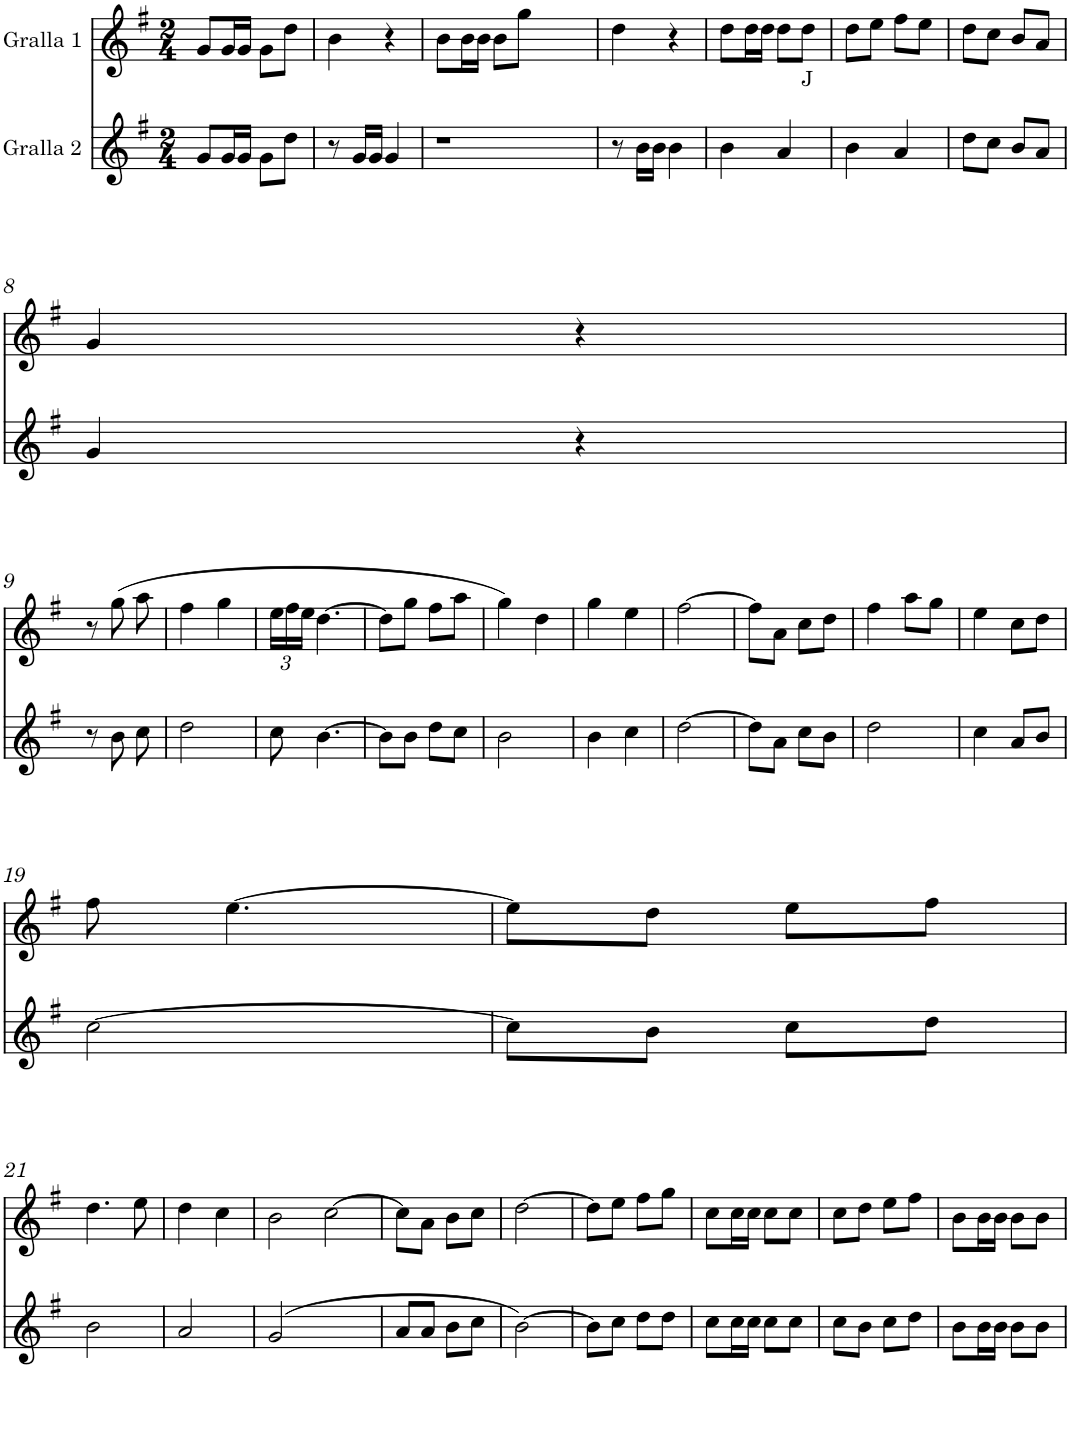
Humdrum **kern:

**kern	**kern
*part2	*part1
*staff2	*staff1
*I"Gralla 2	*I"Gralla 1
*clefG2	*clefG2
*k[f#]	*k[f#]
*M2/4	*M2/4
=1	=1
8g/L	8g/L
16g/L	16g/L
16g/JJ	16g/JJ
8g\L	8g\L
8dd\J	8dd\J
=2	=2
8r	4b\
16g/LL	.
16g/JJ	.
4g/	4r
=3	=3
2r	8b\L
.	16b\L
.	16b\JJ
.	8b\L
.	8gg\J
2ryy	2ryy
=4	=4
8r	4dd\
16b\LL	.
16b\JJ	.
4b\	4r
=5	=5
4b\	8dd\L
.	16dd\L
.	16dd\JJ
4a/	8dd\L
!	!LO:TX:b:t=J
.	8dd\J
=6	=6
4b\	8dd\L
.	8ee\J
4a/	8ff#\L
.	8ee\J
=7	=7
8dd\L	8dd\L
8cc\J	8cc\J
8b/L	8b/L
8a/J	8a/J
!!LO:LB:g=z
=8	=8
4g/	4g/
4r	4r
!!LO:LB:g=z
=9	=9
8r	8r
8b\	(>8gg\
8cc\	8aa\
=10	=10
2dd\	4ff#\
.	4gg\
=11	=11
*	*Xbrackettup
8cc\	24ee\LL
.	24ff#\
.	24ee\JJ
[4.b\	[4.dd\
=12	=12
8b\L]	8dd\L]
8b\J	8gg\J
8dd\L	8ff#\L
8cc\J	8aa\J
=13	=13
2b\	4gg\)
.	4dd\
=14	=14
4b\	4gg\
4cc\	4ee\
=15	=15
[2dd\	[2ff#\
=16	=16
8dd\L]	8ff#\L]
8a\J	8a\J
8cc\L	8cc\L
8b\J	8dd\J
=17	=17
2dd\	4ff#\
.	8aa\L
.	8gg\J
=18	=18
4cc\	4ee\
8a/L	8cc\L
8b/J	8dd\J
!!LO:LB:g=z
=19	=19
[2cc\	8ff#\
.	[4.ee\
=20	=20
8cc\L]	8ee\L]
8b\J	8dd\J
8cc\L	8ee\L
8dd\J	8ff#\J
!!LO:LB:g=z
=21	=21
2b\	4.dd\
.	8ee\
=22	=22
2a/	4dd\
.	4cc\
=23	=23
(>2g/	2b\
2ryy	[2cc\
=24	=24
8a/L	8cc\L]
8a/J	8a\J
8b\L	8b\L
8cc\J	8cc\J
=25	=25
[2b\)	[2dd\
=26	=26
8b\L]	8dd\L]
8cc\J	8ee\J
8dd\L	8ff#\L
8dd\J	8gg\J
=27	=27
8cc\L	8cc\L
16cc\L	16cc\L
16cc\JJ	16cc\JJ
8cc\L	8cc\L
8cc\J	8cc\J
=28	=28
8cc\L	8cc\L
8b\J	8dd\J
8cc\L	8ee\L
8dd\J	8ff#\J
=29	=29
8b\L	8b\L
16b\L	16b\L
16b\JJ	16b\JJ
8b\L	8b\L
8b\J	8b\J
=	=
*-	*-
